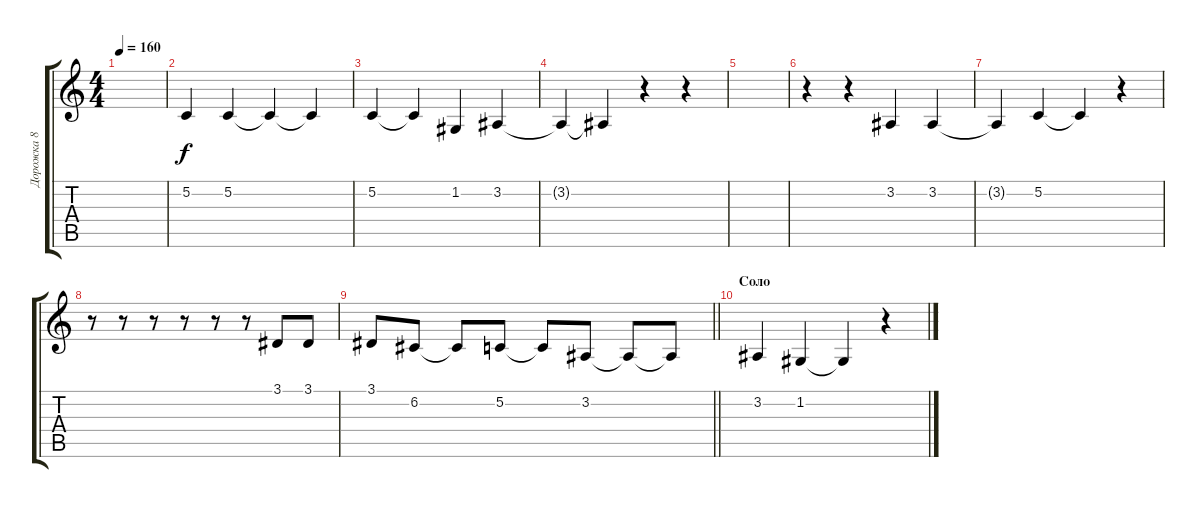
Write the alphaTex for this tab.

\track ("Дорожка 8" "Дорожка 8") {instrument baritonesax}
\staff {score tabs}
\tuning (C4 G3 Eb3 Bb2 F2 C2) {hide}
\ts (4 4)
\tempo 160
\clef g2
\ks c
|
5.2.4 5.2.4 5.2{t}.4 5.2{t}.4 |
5.2.4 5.2{t}.4 1.2.4 3.2.4 |
3.2{t}.4 3.2{t}.4 r.4 r.4 |
|
r.4 r.4 3.2.4 3.2.4 |
3.2{t}.4 5.2.4 5.2{t}.4 r.4 |
r.8 r.8 r.8 r.8 r.8 r.8 3.1.8 3.1.8 |
\barLineRight lightlight
3.1.8 6.2.8 6.2{t}.8 5.2.8 5.2{t}.8 3.2.8 3.2{t}.8 3.2{t}.8 |
\section ("" "Соло")
3.2.4 1.2.4 1.2{t}.4 r.4
